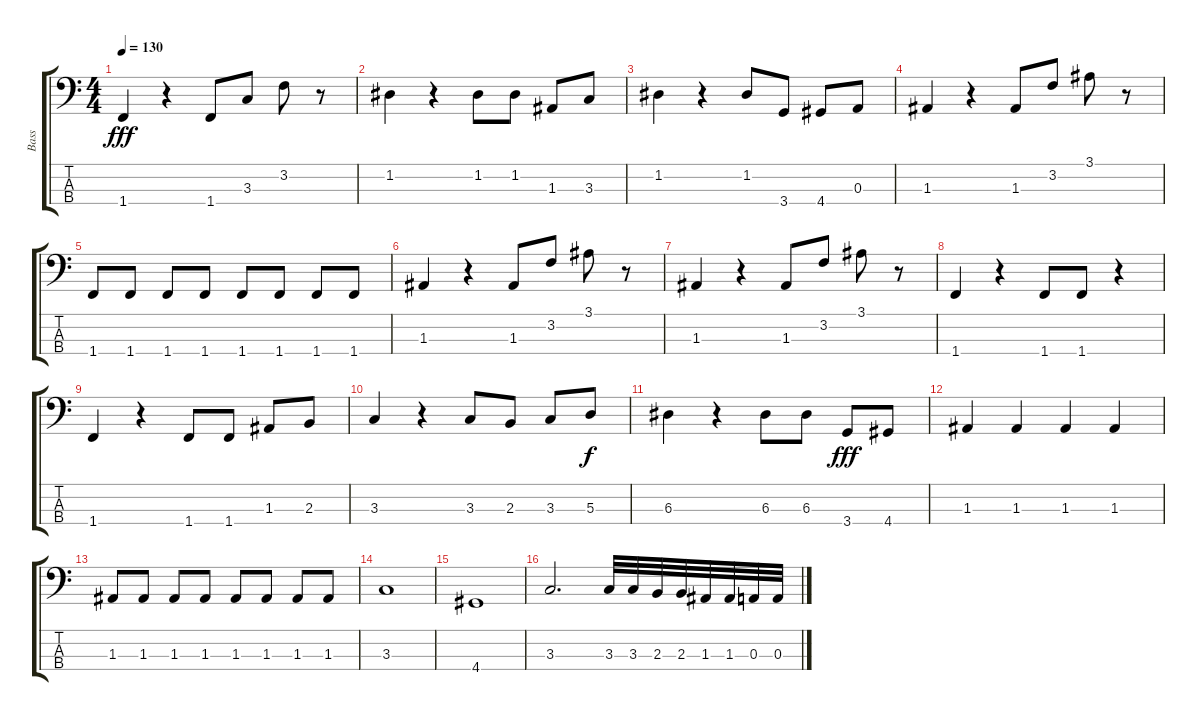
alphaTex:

\track ("Bass" "Bass") {instrument electricbasspick}
\staff {score tabs}
\tuning (G2 D2 A1 E1) {hide}
\ts (4 4)
\tempo 130
\clef f4
\ks c
1.4.4{dy fff} r.4 1.4.8 3.3.8 3.2.8 r.8 |
1.2.4 r.4 1.2.8 1.2.8 1.3.8 3.3.8 |
1.2.4 r.4 1.2.8 3.4.8 4.4.8 0.3.8 |
1.3.4 r.4 1.3.8 3.2.8 3.1.8 r.8 |
1.4.8 1.4.8 1.4.8 1.4.8 1.4.8 1.4.8 1.4.8 1.4.8 |
1.3.4 r.4 1.3.8 3.2.8 3.1.8 r.8 |
1.3.4 r.4 1.3.8 3.2.8 3.1.8 r.8 |
1.4.4 r.4 1.4.8 1.4.8 r.4 |
1.4.4 r.4 1.4.8 1.4.8 1.3.8 2.3.8 |
3.3.4 r.4 3.3.8 2.3.8 3.3.8 5.3.8{dy f} |
6.3.4 r.4 6.3.8 6.3.8 3.4.8{dy fff} 4.4.8 |
1.3.4 1.3.4 1.3.4 1.3.4 |
1.3.8 1.3.8 1.3.8 1.3.8 1.3.8 1.3.8 1.3.8 1.3.8 |
3.3.1 |
4.4.1 |
3.3.2{d} 3.3.32 3.3.32 2.3.32 2.3.32 1.3.32 1.3.32 0.3.32 0.3.32
